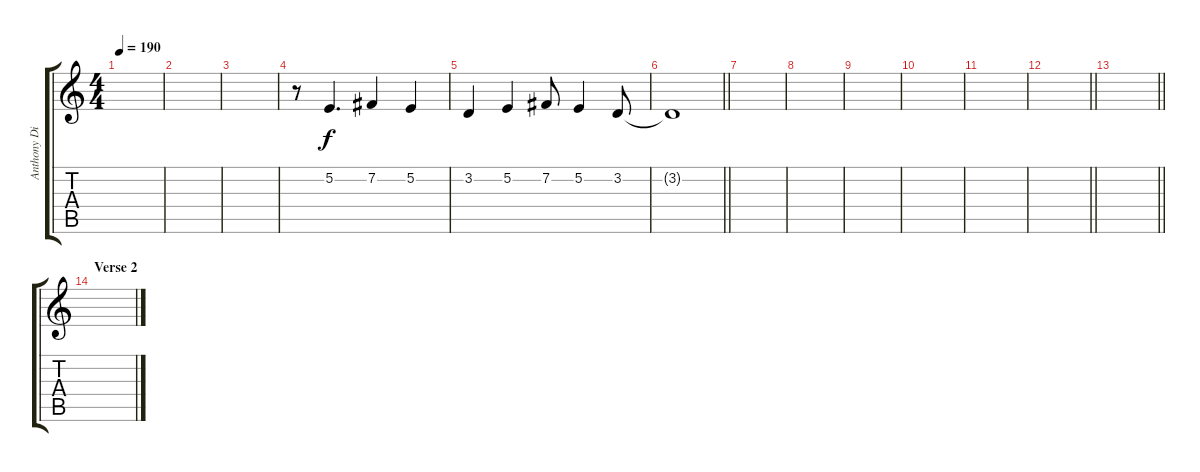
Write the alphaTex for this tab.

\track ("Anthony Dilonno (Backup Vocals)" "Anthony Di") {instrument clarinet}
\staff {score tabs}
\tuning (E4 B3 G3 D3 A2 E2) {hide}
\ts (4 4)
\tempo 190
\clef g2
\ks c
|
|
|
r.8 5.2.4{d} 7.2.4 5.2.4 |
3.2.4 5.2.4 7.2.8 5.2.4 3.2.8 |
\barLineRight lightlight
3.2{t}.1 |
\section ("" "")
|
|
|
|
|
\barLineRight lightlight
|
\section ("" "")
\barLineRight lightlight
|
\section ("" "Verse 2")
